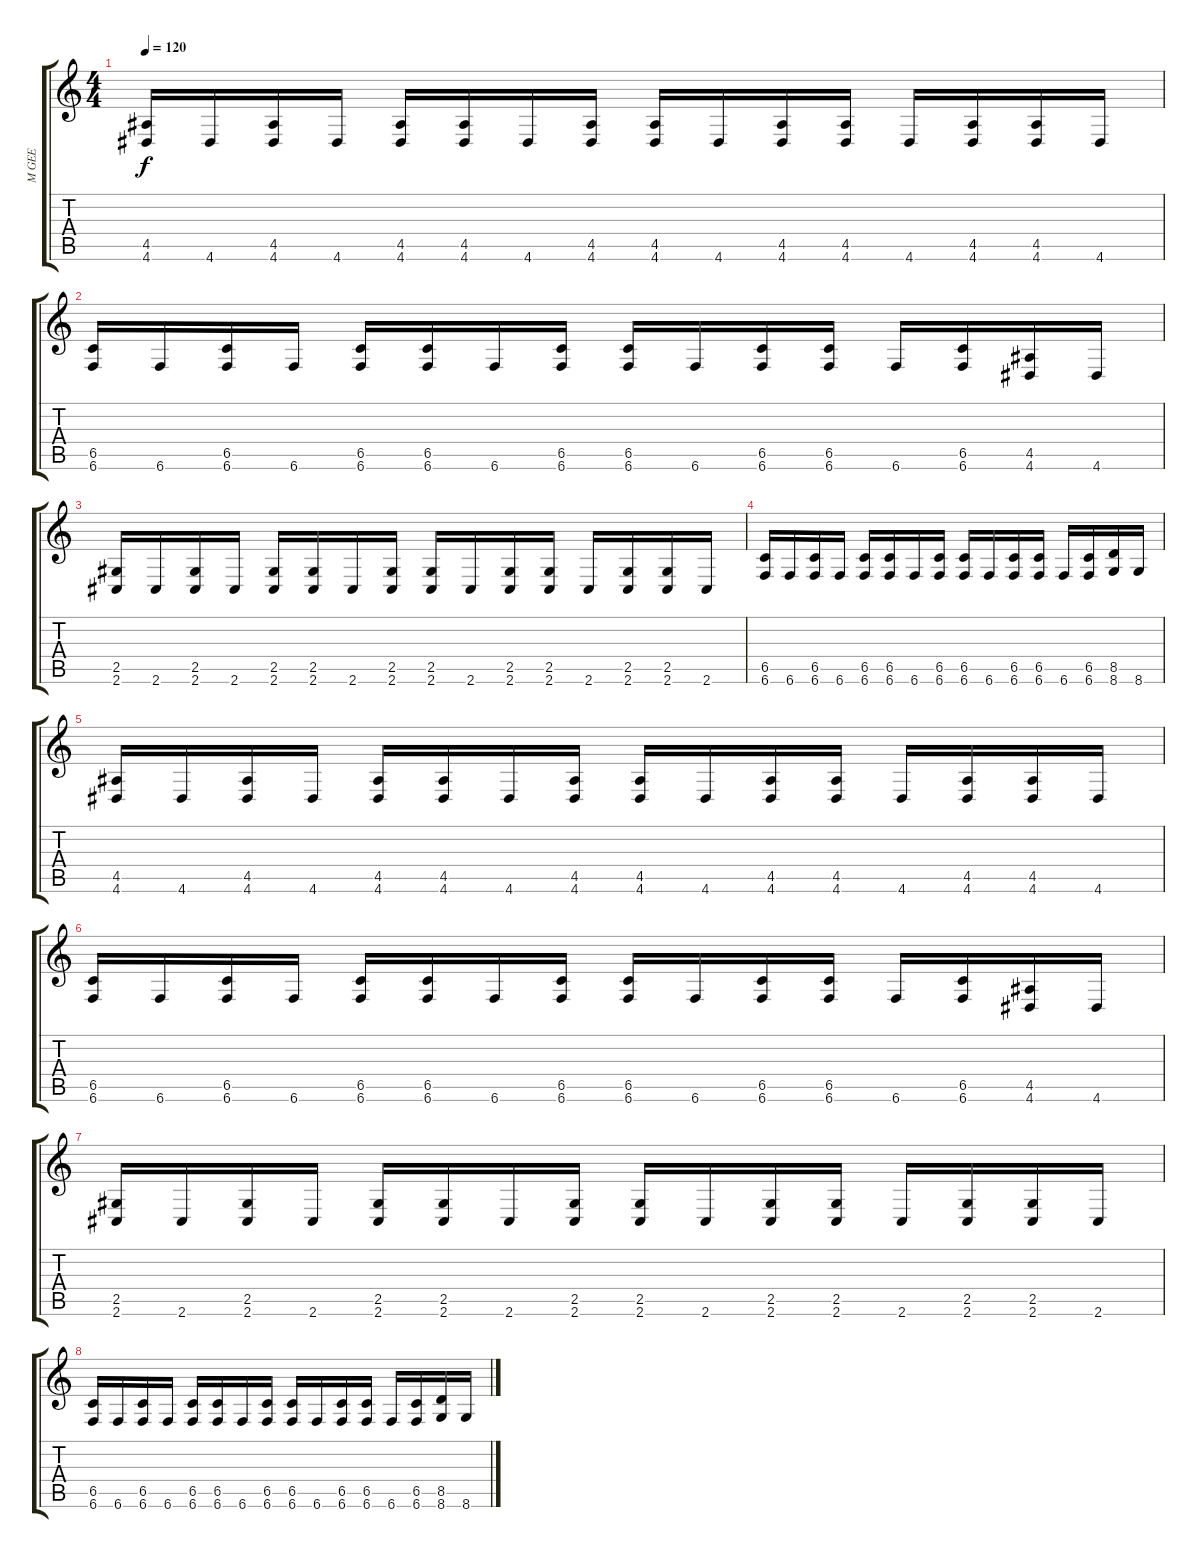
\track ("M GEE" "M GEE") {instrument electricguitarjazz}
\staff {score tabs}
\tuning (Db4 Ab3 E3 B2 Gb2 B1) {hide}
\ts (4 4)
\tempo 120
\clef g2
\ks c
(4.5 4.6).16{dy f} 4.6.16 (4.5 4.6).16 4.6.16 (4.5 4.6).16 (4.5 4.6).16 4.6.16 (4.5 4.6).16 (4.5 4.6).16 4.6.16 (4.5 4.6).16 (4.5 4.6).16 4.6.16 (4.5 4.6).16 (4.5 4.6).16 4.6.16 |
(6.5 6.6).16{instrument distortionguitar} 6.6.16 (6.5 6.6).16 6.6.16 (6.5 6.6).16 (6.5 6.6).16 6.6.16 (6.5 6.6).16 (6.5 6.6).16 6.6.16 (6.5 6.6).16 (6.5 6.6).16 6.6.16 (6.5 6.6).16 (4.5 4.6).16 4.6.16 |
(2.5 2.6).16 2.6.16 (2.5 2.6).16 2.6.16 (2.5 2.6).16 (2.5 2.6).16 2.6.16 (2.5 2.6).16 (2.5 2.6).16 2.6.16 (2.5 2.6).16 (2.5 2.6).16 2.6.16 (2.5 2.6).16 (2.5 2.6).16 2.6.16 |
(6.5 6.6).16 6.6.16 (6.5 6.6).16 6.6.16 (6.5 6.6).16 (6.5 6.6).16 6.6.16 (6.5 6.6).16 (6.5 6.6).16 6.6.16 (6.5 6.6).16 (6.5 6.6).16 6.6.16 (6.5 6.6).16 (8.5 8.6).16 8.6.16 |
(4.5 4.6).16 4.6.16 (4.5 4.6).16 4.6.16 (4.5 4.6).16 (4.5 4.6).16 4.6.16 (4.5 4.6).16 (4.5 4.6).16 4.6.16 (4.5 4.6).16 (4.5 4.6).16 4.6.16 (4.5 4.6).16 (4.5 4.6).16 4.6.16 |
(6.5 6.6).16{instrument distortionguitar} 6.6.16 (6.5 6.6).16 6.6.16 (6.5 6.6).16 (6.5 6.6).16 6.6.16 (6.5 6.6).16 (6.5 6.6).16 6.6.16 (6.5 6.6).16 (6.5 6.6).16 6.6.16 (6.5 6.6).16 (4.5 4.6).16 4.6.16 |
(2.5 2.6).16 2.6.16 (2.5 2.6).16 2.6.16 (2.5 2.6).16 (2.5 2.6).16 2.6.16 (2.5 2.6).16 (2.5 2.6).16 2.6.16 (2.5 2.6).16 (2.5 2.6).16 2.6.16 (2.5 2.6).16 (2.5 2.6).16 2.6.16 |
(6.5 6.6).16 6.6.16 (6.5 6.6).16 6.6.16 (6.5 6.6).16 (6.5 6.6).16 6.6.16 (6.5 6.6).16 (6.5 6.6).16 6.6.16 (6.5 6.6).16 (6.5 6.6).16 6.6.16 (6.5 6.6).16 (8.5 8.6).16 8.6.16
